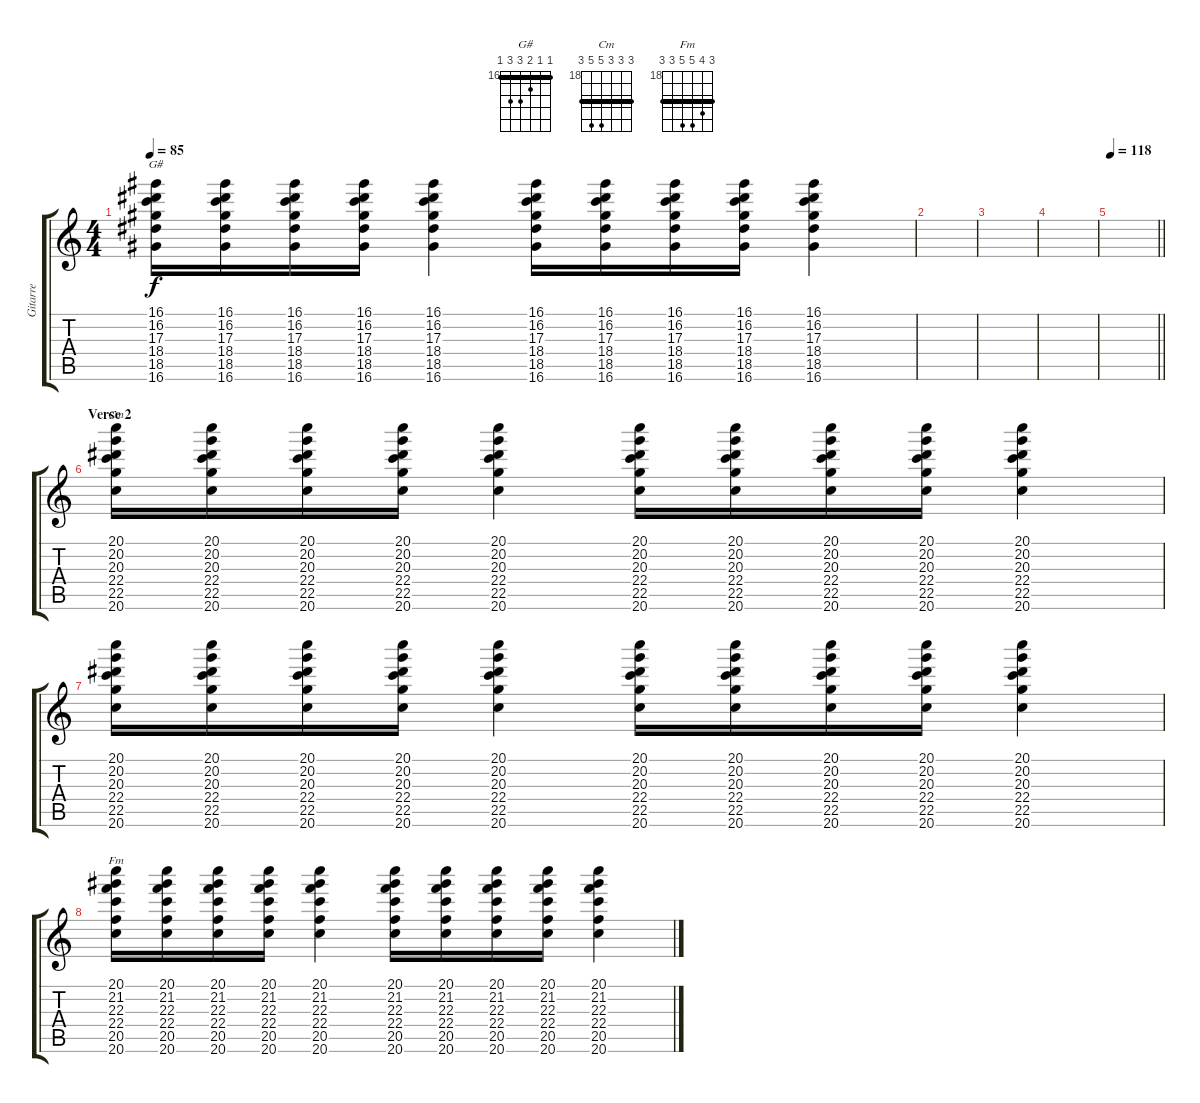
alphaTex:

\track ("Gitarre" "Gitarre") {instrument acousticguitarsteel}
\staff {score tabs}
\tuning (E4 B3 G3 D3 A2 E2) {hide}
\chord ("G#" 16 16 17 18 18 16) {firstfret 16 barre 16}
\chord ("Cm" 20 20 20 22 22 20) {firstfret 18 barre 20}
\chord ("Fm" 20 21 22 22 20 20) {firstfret 18 barre 20}
\ts (4 4)
\tempo 85
\clef g2
\ks c
(16.1 16.2 17.3 18.4 18.5 16.6).16{ch "G#" dy f} (16.1 16.2 17.3 18.4 18.5 16.6).16 (16.1 16.2 17.3 18.4 18.5 16.6).16 (16.1 16.2 17.3 18.4 18.5 16.6).16 (16.1 16.2 17.3 18.4 18.5 16.6).4 (16.1 16.2 17.3 18.4 18.5 16.6).16 (16.1 16.2 17.3 18.4 18.5 16.6).16 (16.1 16.2 17.3 18.4 18.5 16.6).16 (16.1 16.2 17.3 18.4 18.5 16.6).16 (16.1 16.2 17.3 18.4 18.5 16.6).4 |
|
|
|
\tempo 118
\barLineRight lightlight
|
\section ("" "Verse 2")
(20.1 20.2 20.3 22.4 22.5 20.6).16{ch "Cm"} (20.1 20.2 20.3 22.4 22.5 20.6).16 (20.1 20.2 20.3 22.4 22.5 20.6).16 (20.1 20.2 20.3 22.4 22.5 20.6).16 (20.1 20.2 20.3 22.4 22.5 20.6).4 (20.1 20.2 20.3 22.4 22.5 20.6).16 (20.1 20.2 20.3 22.4 22.5 20.6).16 (20.1 20.2 20.3 22.4 22.5 20.6).16 (20.1 20.2 20.3 22.4 22.5 20.6).16 (20.1 20.2 20.3 22.4 22.5 20.6).4 |
(20.1 20.2 20.3 22.4 22.5 20.6).16 (20.1 20.2 20.3 22.4 22.5 20.6).16 (20.1 20.2 20.3 22.4 22.5 20.6).16 (20.1 20.2 20.3 22.4 22.5 20.6).16 (20.1 20.2 20.3 22.4 22.5 20.6).4 (20.1 20.2 20.3 22.4 22.5 20.6).16 (20.1 20.2 20.3 22.4 22.5 20.6).16 (20.1 20.2 20.3 22.4 22.5 20.6).16 (20.1 20.2 20.3 22.4 22.5 20.6).16 (20.1 20.2 20.3 22.4 22.5 20.6).4 |
(20.1 21.2 22.3 22.4 20.5 20.6).16{ch "Fm"} (20.1 21.2 22.3 22.4 20.5 20.6).16 (20.1 21.2 22.3 22.4 20.5 20.6).16 (20.1 21.2 22.3 22.4 20.5 20.6).16 (20.1 21.2 22.3 22.4 20.5 20.6).4 (20.1 21.2 22.3 22.4 20.5 20.6).16 (20.1 21.2 22.3 22.4 20.5 20.6).16 (20.1 21.2 22.3 22.4 20.5 20.6).16 (20.1 21.2 22.3 22.4 20.5 20.6).16 (20.1 21.2 22.3 22.4 20.5 20.6).4
